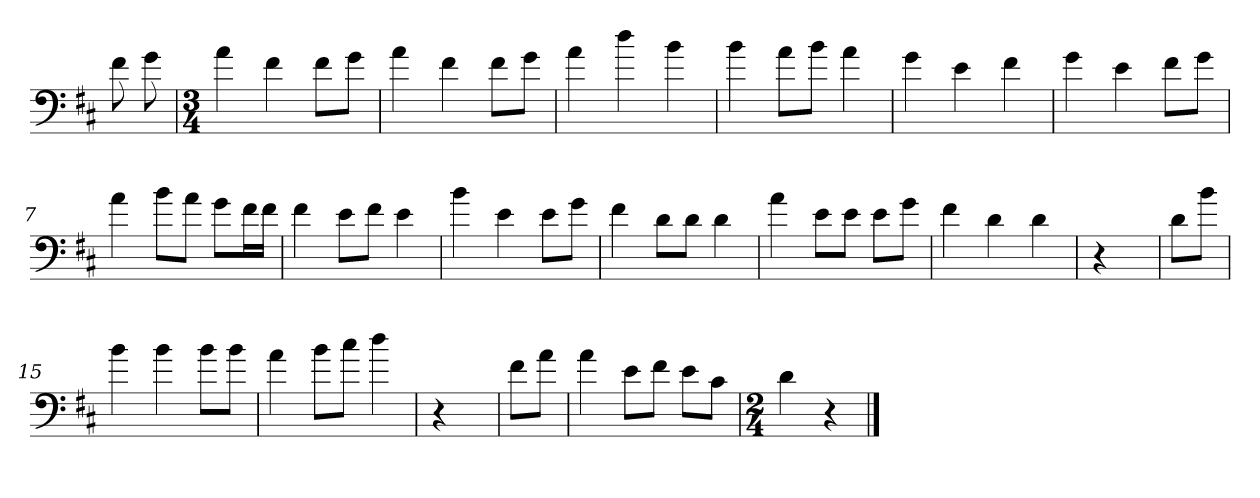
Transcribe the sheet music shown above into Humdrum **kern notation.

**kern
*part1
*staff1
*clefF4
*k[f#c#]
*D:
=
8f#
8g
=1
*M3/4
4a
4f#
8f#\L
8g\J
=2
4a
4f#
8f#\L
8g\J
=3
4a
4dd
4b
=4
4b
8a\L
8b\J
4a
=5
4g
4e
4f#
=6
4g
4e
8f#\L
8g\J
=7
4a
8b\L
8a\J
8g\L
16f#\L
16f#\JJ
=8
4f#
8e\L
8f#\J
4e
=9
4b
4e
8e\L
8g\J
=10
4f#
8d\L
8d\J
4d
=11
4a
8e\L
8e\J
8e\L
8g\J
=12
4f#
4d
4d
=13
4r
=14
8d\L
8b\J
=15
4b
4b
8b\L
8b\J
=16
4a
8b\L
8cc#\J
4dd
=17
4r
=18
8f#\L
8a\J
=19
4a
8e\L
8f#\J
8e\L
8c#\J
=20
*M2/4
4d
4r
==
*-
